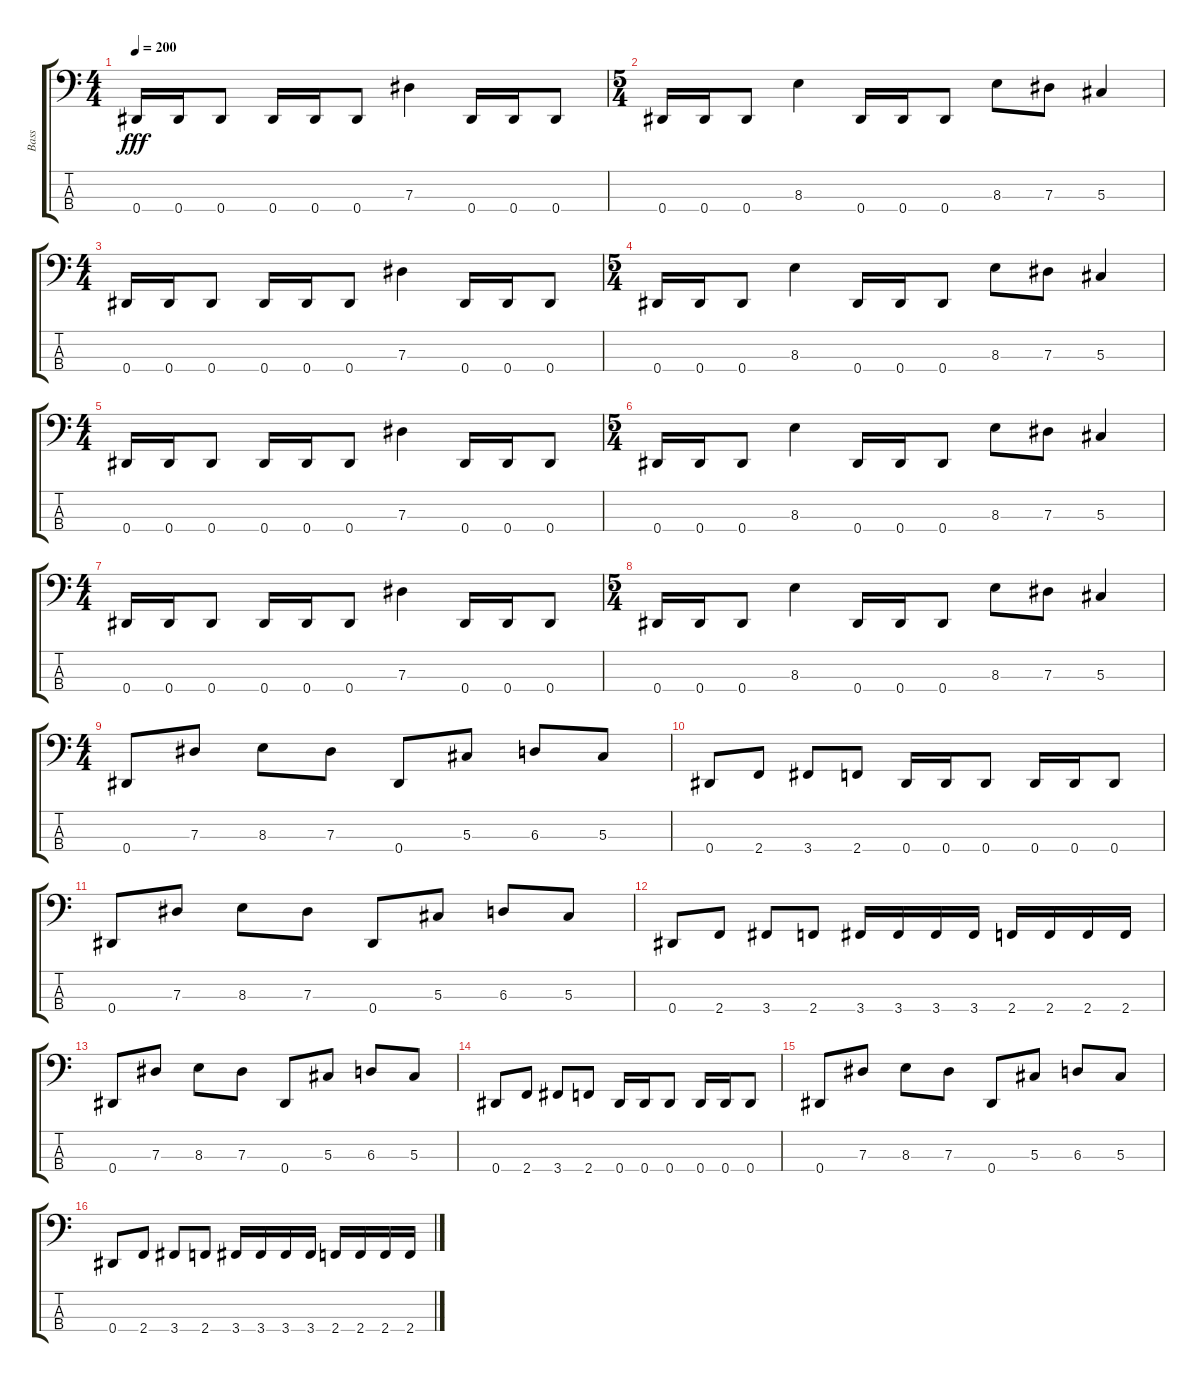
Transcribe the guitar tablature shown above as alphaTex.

\track ("Bass" "Bass") {instrument electricbasspick}
\staff {score tabs}
\tuning (Gb2 Db2 Ab1 Eb1) {hide}
\ts (4 4)
\tempo 200
\clef f4
\ks c
0.4.16{dy fff} 0.4.16 0.4.8 0.4.16 0.4.16 0.4.8 7.3.4 0.4.16 0.4.16 0.4.8 |
\ts (5 4)
0.4.16 0.4.16 0.4.8 8.3.4 0.4.16 0.4.16 0.4.8 8.3.8 7.3.8 5.3.4 |
\ts (4 4)
0.4.16 0.4.16 0.4.8 0.4.16 0.4.16 0.4.8 7.3.4 0.4.16 0.4.16 0.4.8 |
\ts (5 4)
0.4.16 0.4.16 0.4.8 8.3.4 0.4.16 0.4.16 0.4.8 8.3.8 7.3.8 5.3.4 |
\ts (4 4)
0.4.16 0.4.16 0.4.8 0.4.16 0.4.16 0.4.8 7.3.4 0.4.16 0.4.16 0.4.8 |
\ts (5 4)
0.4.16 0.4.16 0.4.8 8.3.4 0.4.16 0.4.16 0.4.8 8.3.8 7.3.8 5.3.4 |
\ts (4 4)
0.4.16 0.4.16 0.4.8 0.4.16 0.4.16 0.4.8 7.3.4 0.4.16 0.4.16 0.4.8 |
\ts (5 4)
0.4.16 0.4.16 0.4.8 8.3.4 0.4.16 0.4.16 0.4.8 8.3.8 7.3.8 5.3.4 |
\ts (4 4)
0.4.8 7.3.8 8.3.8 7.3.8 0.4.8 5.3.8 6.3.8 5.3.8 |
0.4.8 2.4.8 3.4.8 2.4.8 0.4.16 0.4.16 0.4.8 0.4.16 0.4.16 0.4.8 |
0.4.8 7.3.8 8.3.8 7.3.8 0.4.8 5.3.8 6.3.8 5.3.8 |
0.4.8 2.4.8 3.4.8 2.4.8 3.4.16 3.4.16 3.4.16 3.4.16 2.4.16 2.4.16 2.4.16 2.4.16 |
0.4.8 7.3.8 8.3.8 7.3.8 0.4.8 5.3.8 6.3.8 5.3.8 |
0.4.8 2.4.8 3.4.8 2.4.8 0.4.16 0.4.16 0.4.8 0.4.16 0.4.16 0.4.8 |
0.4.8 7.3.8 8.3.8 7.3.8 0.4.8 5.3.8 6.3.8 5.3.8 |
0.4.8 2.4.8 3.4.8 2.4.8 3.4.16 3.4.16 3.4.16 3.4.16 2.4.16 2.4.16 2.4.16 2.4.16
